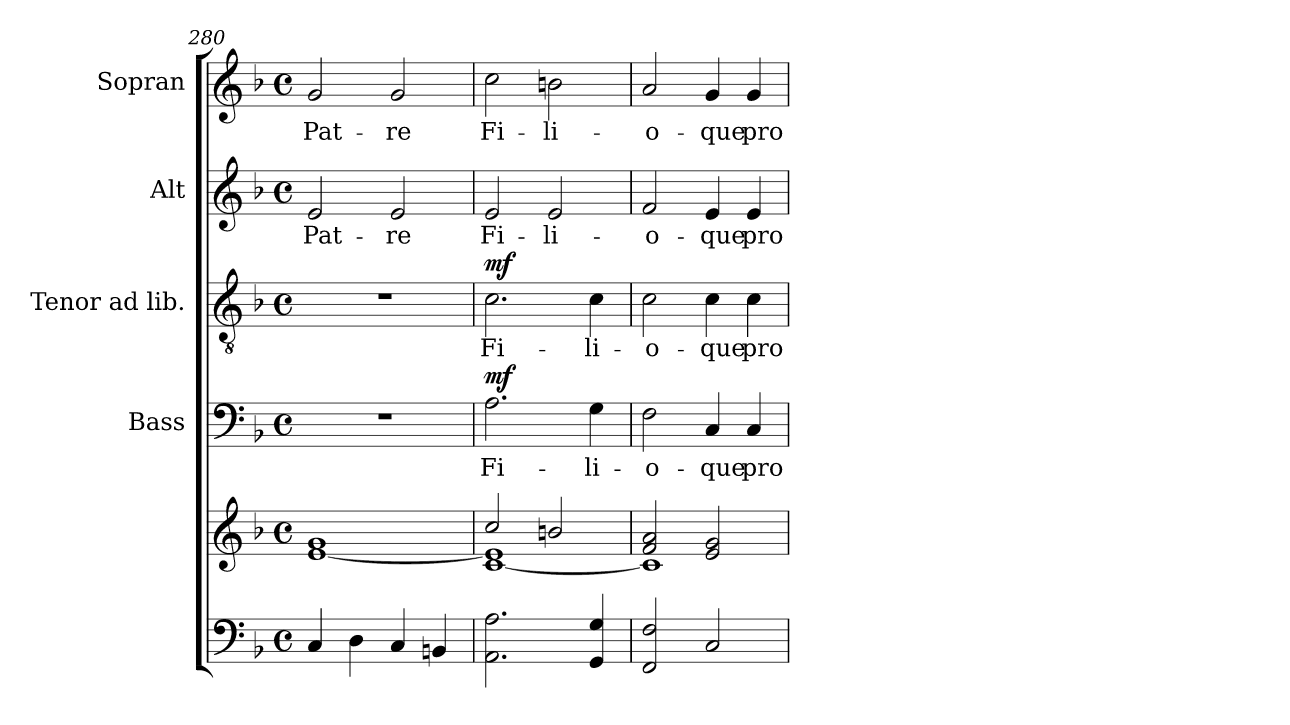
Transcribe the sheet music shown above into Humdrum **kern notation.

**kern	**kern	**kern	**text	**dynam	**kern	**text	**dynam	**kern	**text	**kern	**text
*part5	*part5	*part4	*part4	*part4	*part3	*part3	*part3	*part2	*part2	*part1	*part1
*staff6	*staff5	*staff4	*staff4	*staff4	*staff3	*staff3	*staff3	*staff2	*staff2	*staff1	*staff1
*	*	*I"Bass	*	*	*I"Tenor ad lib.	*	*	*I"Alt	*	*I"Sopran	*
*	*	*I'B.	*	*	*I'T.	*	*	*I'A.	*	*I'S.	*
*clefF4	*clefG2	*clefF4	*	*	*clefGv2	*	*	*clefG2	*	*clefG2	*
*k[b-]	*k[b-]	*k[b-]	*	*	*k[b-]	*	*	*k[b-]	*	*k[b-]	*
*F:	*F:	*F:	*	*	*F:	*	*	*F:	*	*F:	*
*M4/4	*M4/4	*M4/4	*	*	*M4/4	*	*	*M4/4	*	*M4/4	*
*met(c)	*met(c)	*met(c)	*	*	*met(c)	*	*	*met(c)	*	*met(c)	*
=280	=280	=280	=280	=280	=280	=280	=280	=280	=280	=280	=280
*	*^	*	*	*	*	*	*	*	*	*	*
!	!	!	!	!	!	!	!	!	!	!LO:LY:b	!	!LO:LY:b
4C/	1g	[<1e	1r	.	.	1r	.	.	2e/	Pat-	2g/	Pat-
4D\	.	.	.	.	.	.	.	.	.	.	.	.
!	!	!	!	!	!	!	!	!	!	!LO:LY:b	!	!LO:LY:b
4C/	.	.	.	.	.	.	.	.	2e/	-re	2g/	-re
4BBn/	.	.	.	.	.	.	.	.	.	.	.	.
=281	=281	=281	=281	=281	=281	=281	=281	=281	=281	=281	=281	=281
!	!	!	!	!LO:LY:b	!LO:DY:a	!	!LO:LY:b	!LO:DY:a	!	!LO:LY:b	!	!LO:LY:b
2.AA\ 2.A\	2cc/	[<1c 1e]	2.A\	Fi-	mf	2.c\	Fi-	mf	2e/	Fi-	2cc\	Fi-
!	!	!	!	!	!	!	!	!	!	!LO:LY:b	!	!LO:LY:b
.	2bn/	.	.	.	.	.	.	.	2e/	-li-	2bn\	-li-
!	!	!	!	!LO:LY:b	!	!	!LO:LY:b	!	!	!	!	!
4GG/ 4G/	.	.	4G\	-li-	.	4c\	-li-	.	.	.	.	.
=282	=282	=282	=282	=282	=282	=282	=282	=282	=282	=282	=282	=282
!	!	!	!	!LO:LY:b	!	!	!LO:LY:b	!	!	!LO:LY:b	!	!LO:LY:b
2FF/ 2F/	2f/ 2a/	1c]	2F\	-o-	.	2c\	-o-	.	2f/	-o-	2a/	-o-
!	!	!	!	!LO:LY:b	!	!	!LO:LY:b	!	!	!LO:LY:b	!	!LO:LY:b
2C/	2e/ 2g/	.	4C/	-que	.	4c\	-que	.	4e/	-que	4g/	-que
!	!	!	!	!LO:LY:b	!	!	!LO:LY:b	!	!	!LO:LY:b	!	!LO:LY:b
.	.	.	4C/	pro-	.	4c\	pro-	.	4e/	pro-	4g/	pro-
*	*v	*v	*	*	*	*	*	*	*	*	*	*
=	=	=	=	=	=	=	=	=	=	=	=
*-	*-	*-	*-	*-	*-	*-	*-	*-	*-	*-	*-
